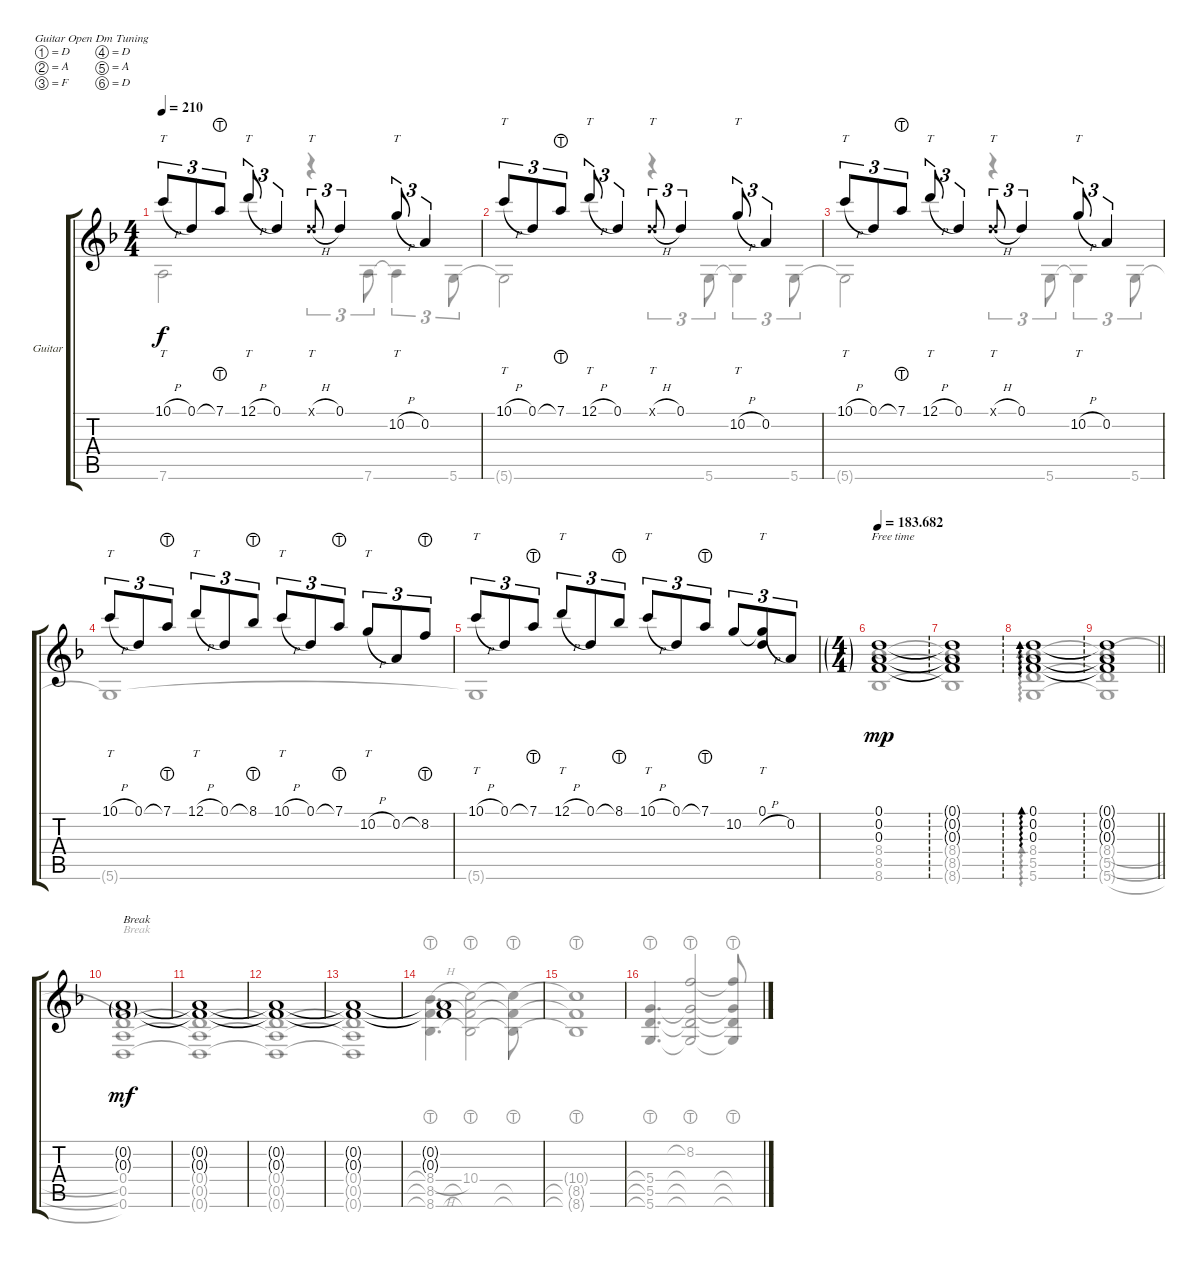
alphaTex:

\defaultSystemsLayout 4
\bracketExtendMode groupsimilarinstruments
\firstSystemTrackNameOrientation horizontal
\otherSystemsTrackNameOrientation horizontal
\track ("Acoustic Guitar" "Guitar") {instrument acousticguitarsteel}
\staff {score tabs}
\tuning (D4 A3 F3 D3 A2 D2)
\voice
\ts (4 4)
\tempo 210
\clef g2
\ks dminor
10.1{h acc forcenatural}.8{tt tu (3 2) dy f beam Up} 0.1{acc forcenatural}.8{tu (3 2) beam Up} 7.1{lht acc forcenatural}.8{tu (3 2) beam Up} 12.1{h acc forcenatural}.8{tt tu (3 2) beam Up} 0.1{acc forcenatural}.4{tu (3 2) beam Up} 0.1{h x acc forcenatural}.8{tt tu (3 2) beam Up} 0.1{acc forcenatural}.4{tu (3 2) beam Up} 10.2{h acc forcenatural}.8{tt tu (3 2) beam Up} 0.2{acc forcenatural}.4{tu (3 2) beam Up} |
10.1{h acc forcenatural}.8{tt tu (3 2) beam Up} 0.1{acc forcenatural}.8{tu (3 2) beam Up} 7.1{lht acc forcenatural}.8{tu (3 2) beam Up} 12.1{h acc forcenatural}.8{tt tu (3 2) beam Up} 0.1{acc forcenatural}.4{tu (3 2) beam Up} 0.1{h x acc forcenatural}.8{tt tu (3 2) beam Up} 0.1{acc forcenatural}.4{tu (3 2) beam Up} 10.2{h acc forcenatural}.8{tt tu (3 2) beam Up} 0.2{acc forcenatural}.4{tu (3 2) beam Up} |
\scale
0.383401 10.1{h acc forcenatural}.8{tt tu (3 2) beam Up} 0.1{acc forcenatural}.8{tu (3 2) beam Up} 7.1{lht acc forcenatural}.8{tu (3 2) beam Up} 12.1{h acc forcenatural}.8{tt tu (3 2) beam Up} 0.1{acc forcenatural}.4{tu (3 2) beam Up} 0.1{h x acc forcenatural}.8{tt tu (3 2) beam Up} 0.1{acc forcenatural}.4{tu (3 2) beam Up} 10.2{h acc forcenatural}.8{tt tu (3 2) beam Up} 0.2{acc forcenatural}.4{tu (3 2) beam Up} |
\scale
0.311876 10.1{h acc forcenatural}.8{tt tu (3 2) beam Up} 0.1{acc forcenatural}.8{tu (3 2) beam Up} 7.1{lht acc forcenatural}.8{tu (3 2) beam Up} 12.1{h acc forcenatural}.8{tt tu (3 2) beam Up} 0.1{acc forcenatural}.8{tu (3 2) beam Up} 8.1{lht acc b}.8{tu (3 2) beam Up} 10.1{h acc forcenatural}.8{tt tu (3 2) beam Up} 0.1{acc forcenatural}.8{tu (3 2) beam Up} 7.1{lht acc forcenatural}.8{tu (3 2) beam Up} 10.2{h acc forcenatural}.8{tt tu (3 2) beam Up} 0.2{acc forcenatural}.8{tu (3 2) beam Up} 8.2{lht acc forcenatural}.8{tu (3 2) beam Up} |
\scale
0.304825 10.1{h acc forcenatural}.8{tt tu (3 2) beam Up} 0.1{acc forcenatural}.8{tu (3 2) beam Up} 7.1{lht acc forcenatural}.8{tu (3 2) beam Up} 12.1{h acc forcenatural}.8{tt tu (3 2) beam Up} 0.1{acc forcenatural}.8{tu (3 2) beam Up} 8.1{lht acc b}.8{tu (3 2) beam Up} 10.1{h acc forcenatural}.8{tt tu (3 2) beam Up} 0.1{acc forcenatural}.8{tu (3 2) beam Up} 7.1{lht acc forcenatural}.8{tu (3 2) beam Up} 10.2{acc forcenatural}.8{tu (3 2) beam Up} (0.1{acc forcenatural} 10.2{h t acc forcenatural}).8{tt tu (3 2) beam Up} 0.2{acc forcenatural}.8{tu (3 2) beam Up} |
\ft
\tempo
183.682 (0.3{acc forcenatural} 0.2{acc forcenatural} 0.1{acc forcenatural}).1{dy mp beam Up} |
\ft
(0.1{t acc forcenatural} 0.2{t acc forcenatural} 0.3{t acc forcenatural}).1{beam Up} |
\ft
(0.3{acc forcenatural} 0.2{acc forcenatural} 0.1{acc forcenatural}).1{ad 0 beam Up} |
\ft
\barLineRight lightlight
(0.1{t acc forcenatural} 0.2{t acc forcenatural} 0.3{t acc forcenatural}).1{beam Up} |
(0.2{g acc forcenatural} 0.3{g acc forcenatural}).1{txt "Break" dy mf beam Up} |
(0.3{t acc forcenatural} 0.2{t acc forcenatural}).1{beam Up} |
(0.3{t acc forcenatural} 0.2{t acc forcenatural}).1{beam Up} |
(0.3{t acc forcenatural} 0.2{t acc forcenatural}).1{beam Up} |
(0.3{t acc forcenatural} 0.2{t acc forcenatural}).1{beam Up} |
|
\voice
\clef g2
\ottava regular
\simile none
\ks dminor
7.6{t acc forcenatural}.2{dy f beam Down} r.4{tu (3 2) beam Down} 7.6{acc forcenatural}.8{tu (3 2) beam Down} 7.6{t acc forcenatural}.4{tu (3 2) beam Down} 5.6{acc forcenatural}.8{tu (3 2) beam Down} |
5.6{t acc forcenatural}.2{beam Down} r.4{tu (3 2) beam Down} 5.6{acc forcenatural}.8{tu (3 2) beam Down} 5.6{t acc forcenatural}.4{tu (3 2) beam Down} 5.6{acc forcenatural}.8{tu (3 2) beam Down} |
5.6{t acc forcenatural}.2{beam Down} r.4{tu (3 2) beam Down} 5.6{acc forcenatural}.8{tu (3 2) beam Down} 5.6{t acc forcenatural}.4{tu (3 2) beam Down} 5.6{acc forcenatural}.8{tu (3 2) beam Down} |
5.6{t acc forcenatural}.1{beam Down} |
5.6{t acc forcenatural}.1{beam Down} |
(8.6{acc b} 8.5{acc forcenatural} 8.4{acc b}).1{dy mp beam Down} |
(8.4{t acc b} 8.5{t acc forcenatural} 8.6{t acc b}).1{beam Down} |
(5.6{acc forcenatural} 5.5{acc forcenatural} 8.4{acc b}).1{ad 0 beam Down} |
\barLineRight lightlight
(5.6{h t acc forcenatural} 5.5{h t acc forcenatural} 8.4{h t acc b}).1{beam Down} |
(0.6{ac acc forcenatural} 0.5{ac acc forcenatural} 0.4{ac acc forcenatural}).1{txt "Break" dy mf beam Down} |
(0.6{t acc forcenatural} 0.5{t acc forcenatural} 0.4{t acc forcenatural}).1{beam Down} |
(0.6{t acc forcenatural} 0.5{t acc forcenatural} 0.4{t acc forcenatural}).1{beam Down} |
(0.6{t acc forcenatural} 0.5{t acc forcenatural} 0.4{t acc forcenatural}).1{beam Down} |
(8.6{lht acc b} 8.5{lht acc forcenatural} 8.4{h lht acc b}).4{d beam Down} (10.4{acc forcenatural} 8.6{lht t acc b} 8.5{lht t acc forcenatural}).2{beam Down} (10.4{t acc forcenatural} 8.6{lht t acc b} 8.5{lht t acc forcenatural}).8{beam Down} |
(10.4{t acc forcenatural} 8.6{lht t acc b} 8.5{lht t acc forcenatural}).1{beam Up} |
(5.6{lht acc forcenatural} 5.5{lht acc forcenatural} 5.4{lht acc forcenatural}).4{d beam Up} (8.2{lht acc forcenatural} 5.6{lht t acc forcenatural} 5.5{lht t acc forcenatural} 5.4{lht t acc forcenatural}).2{beam Up} (8.2{t acc forcenatural} 5.6{lht t acc forcenatural} 5.5{lht t acc forcenatural} 5.4{lht t acc forcenatural}).8{beam Up}
